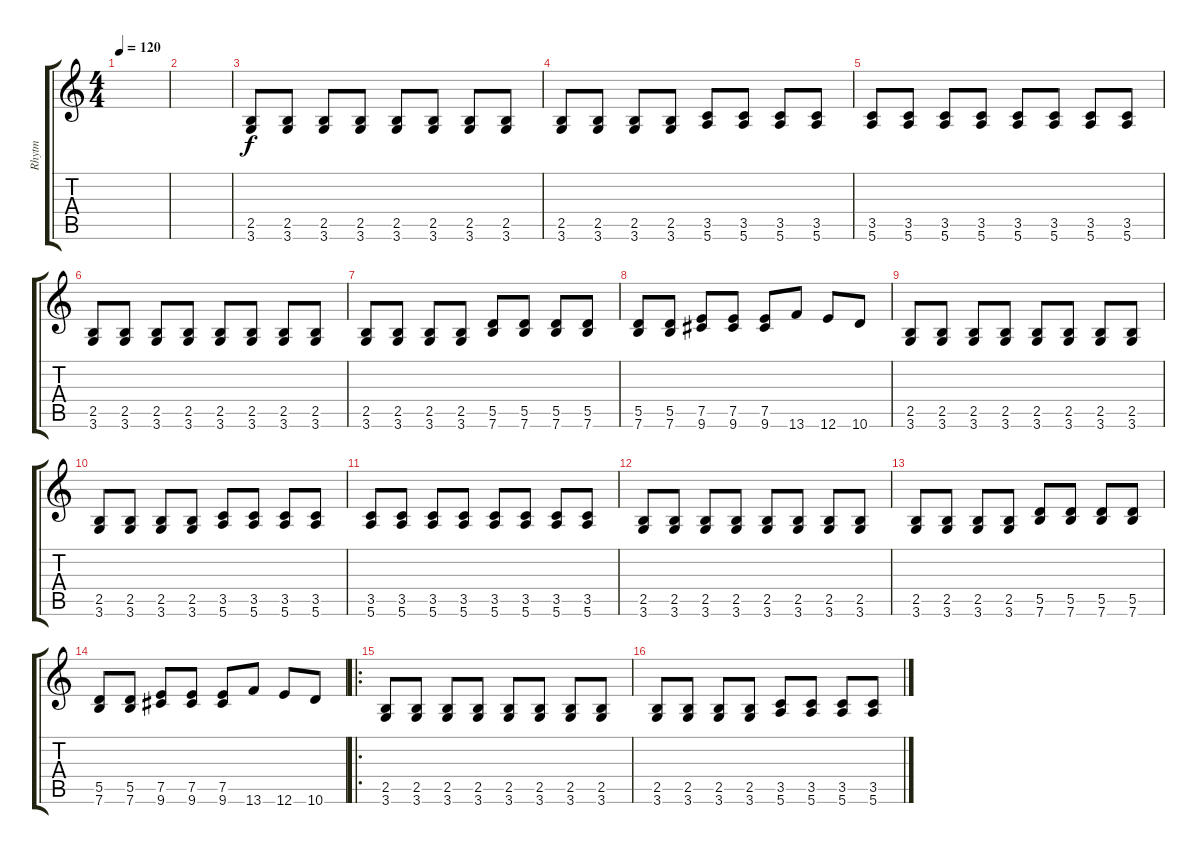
\track ("Rhytm" "Rhytm") {instrument distortionguitar}
\staff {score tabs}
\tuning (E4 B3 G3 D3 A2 E2) {hide}
\ts (4 4)
\tempo 120
\clef g2
\ks c
|
|
(2.5 3.6).8 (2.5 3.6).8 (2.5 3.6).8 (2.5 3.6).8 (2.5 3.6).8 (2.5 3.6).8 (2.5 3.6).8 (2.5 3.6).8 |
(2.5 3.6).8 (2.5 3.6).8 (2.5 3.6).8 (2.5 3.6).8 (3.5 5.6).8 (3.5 5.6).8 (3.5 5.6).8 (3.5 5.6).8 |
(3.5 5.6).8 (3.5 5.6).8 (3.5 5.6).8 (3.5 5.6).8 (3.5 5.6).8 (3.5 5.6).8 (3.5 5.6).8 (3.5 5.6).8 |
(2.5 3.6).8 (2.5 3.6).8 (2.5 3.6).8 (2.5 3.6).8 (2.5 3.6).8 (2.5 3.6).8 (2.5 3.6).8 (2.5 3.6).8 |
(2.5 3.6).8 (2.5 3.6).8 (2.5 3.6).8 (2.5 3.6).8 (5.5 7.6).8 (5.5 7.6).8 (5.5 7.6).8 (5.5 7.6).8 |
(5.5 7.6).8 (5.5 7.6).8 (7.5 9.6).8 (7.5 9.6).8 (7.5 9.6).8 13.6.8 12.6.8 10.6.8 |
(2.5 3.6).8 (2.5 3.6).8 (2.5 3.6).8 (2.5 3.6).8 (2.5 3.6).8 (2.5 3.6).8 (2.5 3.6).8 (2.5 3.6).8 |
(2.5 3.6).8 (2.5 3.6).8 (2.5 3.6).8 (2.5 3.6).8 (3.5 5.6).8 (3.5 5.6).8 (3.5 5.6).8 (3.5 5.6).8 |
(3.5 5.6).8 (3.5 5.6).8 (3.5 5.6).8 (3.5 5.6).8 (3.5 5.6).8 (3.5 5.6).8 (3.5 5.6).8 (3.5 5.6).8 |
(2.5 3.6).8 (2.5 3.6).8 (2.5 3.6).8 (2.5 3.6).8 (2.5 3.6).8 (2.5 3.6).8 (2.5 3.6).8 (2.5 3.6).8 |
(2.5 3.6).8 (2.5 3.6).8 (2.5 3.6).8 (2.5 3.6).8 (5.5 7.6).8 (5.5 7.6).8 (5.5 7.6).8 (5.5 7.6).8 |
(5.5 7.6).8 (5.5 7.6).8 (7.5 9.6).8 (7.5 9.6).8 (7.5 9.6).8 13.6.8 12.6.8 10.6.8 |
\ro
(2.5 3.6).8 (2.5 3.6).8 (2.5 3.6).8 (2.5 3.6).8 (2.5 3.6).8 (2.5 3.6).8 (2.5 3.6).8 (2.5 3.6).8 |
(2.5 3.6).8 (2.5 3.6).8 (2.5 3.6).8 (2.5 3.6).8 (3.5 5.6).8 (3.5 5.6).8 (3.5 5.6).8 (3.5 5.6).8
